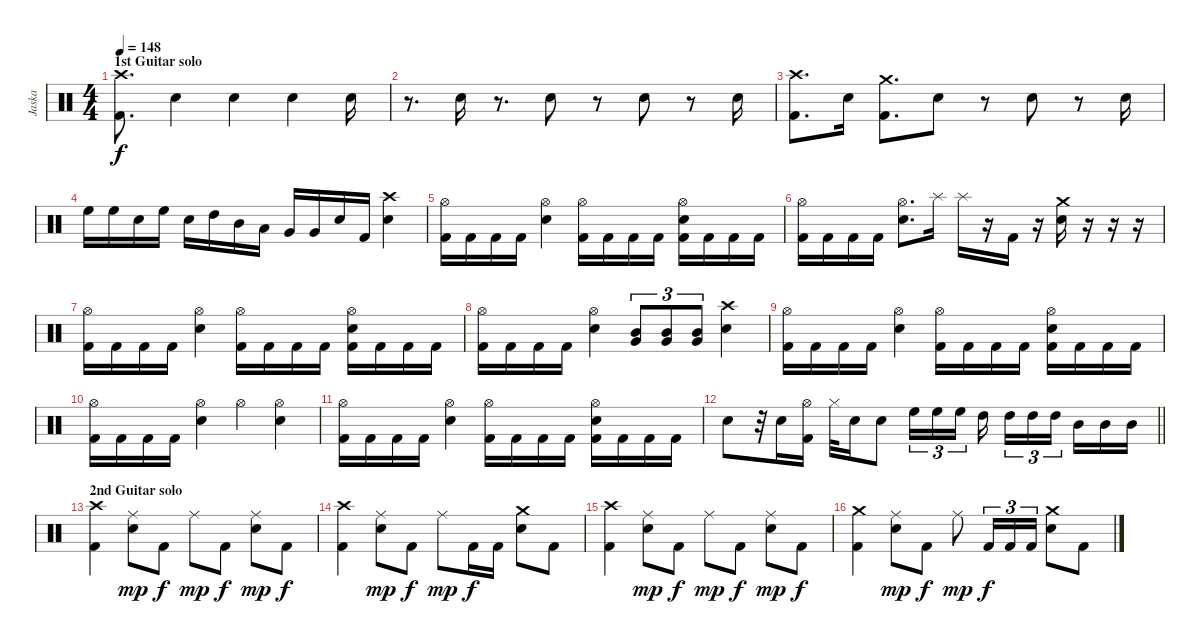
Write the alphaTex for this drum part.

\track ("Jaska" "Jaska") {instrument percussion}
\staff {score}
\articulation defaults
\ts (4 4)
\section ("" "1st Guitar solo")
\tempo 148
\clef neutral
\ks c
("Crash high (hit)" "Kick (hit) 2").8{d dy f} "Snare (hit) 2".4 "Snare (hit) 2".4 "Snare (hit) 2".4 "Snare (hit) 2".16 |
r.8{d} "Snare (hit) 2".16 r.8{d} "Snare (hit) 2".8 r.8 "Snare (hit) 2".8 r.8 "Snare (hit) 2".16 |
("Kick (hit) 2" "Crash high (hit)").8{d} "Snare (hit) 2".16 ("Kick (hit) 2" "Crash medium (hit)").8{d} "Snare (hit) 2".8 r.8 "Snare (hit) 2".8 r.8 "Snare (hit) 2".16 |
"High Floor Tom (hit)".16 "High Floor Tom (hit)".16 "Snare (hit) 2".16 "High Floor Tom (hit)".16 "Snare (hit) 2".16 "High Tom (hit)".16 "Mid Tom (hit)".16 "Low Tom (hit)".16 "Very Low Tom (hit)".16 "Very Low Tom (hit)".16 "Snare (hit) 2".16 "Kick (hit) 2".16 ("Crash high (hit)" "Snare (hit) 2").4 |
("Hi-Hat (open)" "Kick (hit) 2").16 "Kick (hit) 2".16 "Kick (hit) 2".16 "Kick (hit) 2".16 ("Snare (hit) 2" "Hi-Hat (open)").4 ("Hi-Hat (open)" "Kick (hit) 2").16 "Kick (hit) 2".16 "Kick (hit) 2".16 "Kick (hit) 2".16 ("Snare (hit) 2" "Hi-Hat (open)" "Kick (hit) 2").16 "Kick (hit) 2".16 "Kick (hit) 2".16 "Kick (hit) 2".16 |
("Hi-Hat (open)" "Kick (hit) 2").16 "Kick (hit) 2".16 "Kick (hit) 2".16 "Kick (hit) 2".16 ("Snare (hit) 2" "Hi-Hat (open)").8{d} "Splash (hit)".16 "Splash (hit)".16 r.16 "Kick (hit) 2".16 r.16 ("Snare (hit) 2" "Crash medium (hit)").16 r.16 r.16 r.16 |
("Hi-Hat (open)" "Kick (hit) 2").16 "Kick (hit) 2".16 "Kick (hit) 2".16 "Kick (hit) 2".16 ("Snare (hit) 2" "Hi-Hat (open)").4 ("Hi-Hat (open)" "Kick (hit) 2").16 "Kick (hit) 2".16 "Kick (hit) 2".16 "Kick (hit) 2".16 ("Snare (hit) 2" "Hi-Hat (open)" "Kick (hit) 2").16 "Kick (hit) 2".16 "Kick (hit) 2".16 "Kick (hit) 2".16 |
("Hi-Hat (open)" "Kick (hit) 2").16 "Kick (hit) 2".16 "Kick (hit) 2".16 "Kick (hit) 2".16 ("Snare (hit) 2" "Hi-Hat (open)").4 ("Mid Tom (hit)" "Very Low Tom (hit)").8{tu (3 2)} ("Mid Tom (hit)" "Very Low Tom (hit)").8{tu (3 2)} ("Mid Tom (hit)" "Very Low Tom (hit)").8{tu (3 2)} ("Snare (hit) 2" "Crash high (hit)").4 |
("Hi-Hat (open)" "Kick (hit) 2").16 "Kick (hit) 2".16 "Kick (hit) 2".16 "Kick (hit) 2".16 ("Snare (hit) 2" "Hi-Hat (open)").4 ("Hi-Hat (open)" "Kick (hit) 2").16 "Kick (hit) 2".16 "Kick (hit) 2".16 "Kick (hit) 2".16 ("Snare (hit) 2" "Hi-Hat (open)" "Kick (hit) 2").16 "Kick (hit) 2".16 "Kick (hit) 2".16 "Kick (hit) 2".16 |
("Hi-Hat (open)" "Kick (hit) 2").16 "Kick (hit) 2".16 "Kick (hit) 2".16 "Kick (hit) 2".16 ("Snare (hit) 2" "Hi-Hat (open)").4 "Hi-Hat (open)".4 ("Hi-Hat (open)" "Snare (hit) 2").4 |
("Hi-Hat (open)" "Kick (hit) 2").16 "Kick (hit) 2".16 "Kick (hit) 2".16 "Kick (hit) 2".16 ("Snare (hit) 2" "Hi-Hat (open)").4 ("Hi-Hat (open)" "Kick (hit) 2").16 "Kick (hit) 2".16 "Kick (hit) 2".16 "Kick (hit) 2".16 ("Snare (hit) 2" "Hi-Hat (open)" "Kick (hit) 2").16 "Kick (hit) 2".16 "Kick (hit) 2".16 "Kick (hit) 2".16 |
\barLineRight lightlight "Snare (hit) 2".8
r.32 "Snare (hit) 2".16 ("Hi-Hat (open)" "Kick (hit) 2").16 "Hi-Hat (closed)".32 "Snare (hit) 2".16 "Snare (hit) 2".8 "High Floor Tom (hit)".16{tu (3 2)} "High Floor Tom (hit)".16{tu (3 2)} "High Floor Tom (hit)".16{tu (3 2) beam splitsecondary} "High Tom (hit)".16{beam splitsecondary} "High Tom (hit)".16{tu (3 2)} "High Tom (hit)".16{tu (3 2)} "High Tom (hit)".16{tu (3 2) beam splitsecondary} "Mid Tom (hit)".16 "Mid Tom (hit)".16 "Mid Tom (hit)".16 |
\section ("" "2nd Guitar solo")
("Crash high (hit)" "Kick (hit) 2").4 ("Ride (middle)" "Snare (hit) 2").8{dy mp} "Kick (hit) 2".8{dy f} "Ride (middle)".8{dy mp} "Kick (hit) 2".8{dy f} ("Ride (middle)" "Snare (hit) 2").8{dy mp} "Kick (hit) 2".8{dy f} |
("Crash high (hit)" "Kick (hit) 2").4 ("Ride (middle)" "Snare (hit) 2").8{dy mp} "Kick (hit) 2".8{dy f} "Ride (middle)".8{dy mp} "Kick (hit) 2".16{dy f} "Kick (hit) 2".16 ("Crash medium (hit)" "Snare (hit) 2").8 "Kick (hit) 2".8 |
("Crash high (hit)" "Kick (hit) 2").4 ("Ride (middle)" "Snare (hit) 2").8{dy mp} "Kick (hit) 2".8{dy f} "Ride (middle)".8{dy mp} "Kick (hit) 2".8{dy f} ("Ride (middle)" "Snare (hit) 2").8{dy mp} "Kick (hit) 2".8{dy f} |
("Crash medium (hit)" "Kick (hit) 2").4 ("Ride (middle)" "Snare (hit) 2").8{dy mp} "Kick (hit) 2".8{dy f} "Ride (middle)".8{dy mp} "Kick (hit) 2".16{tu (3 2) dy f} "Kick (hit) 2".16{tu (3 2)} "Kick (hit) 2".16{tu (3 2)} ("Crash medium (hit)" "Snare (hit) 2").8 "Kick (hit) 2".8
